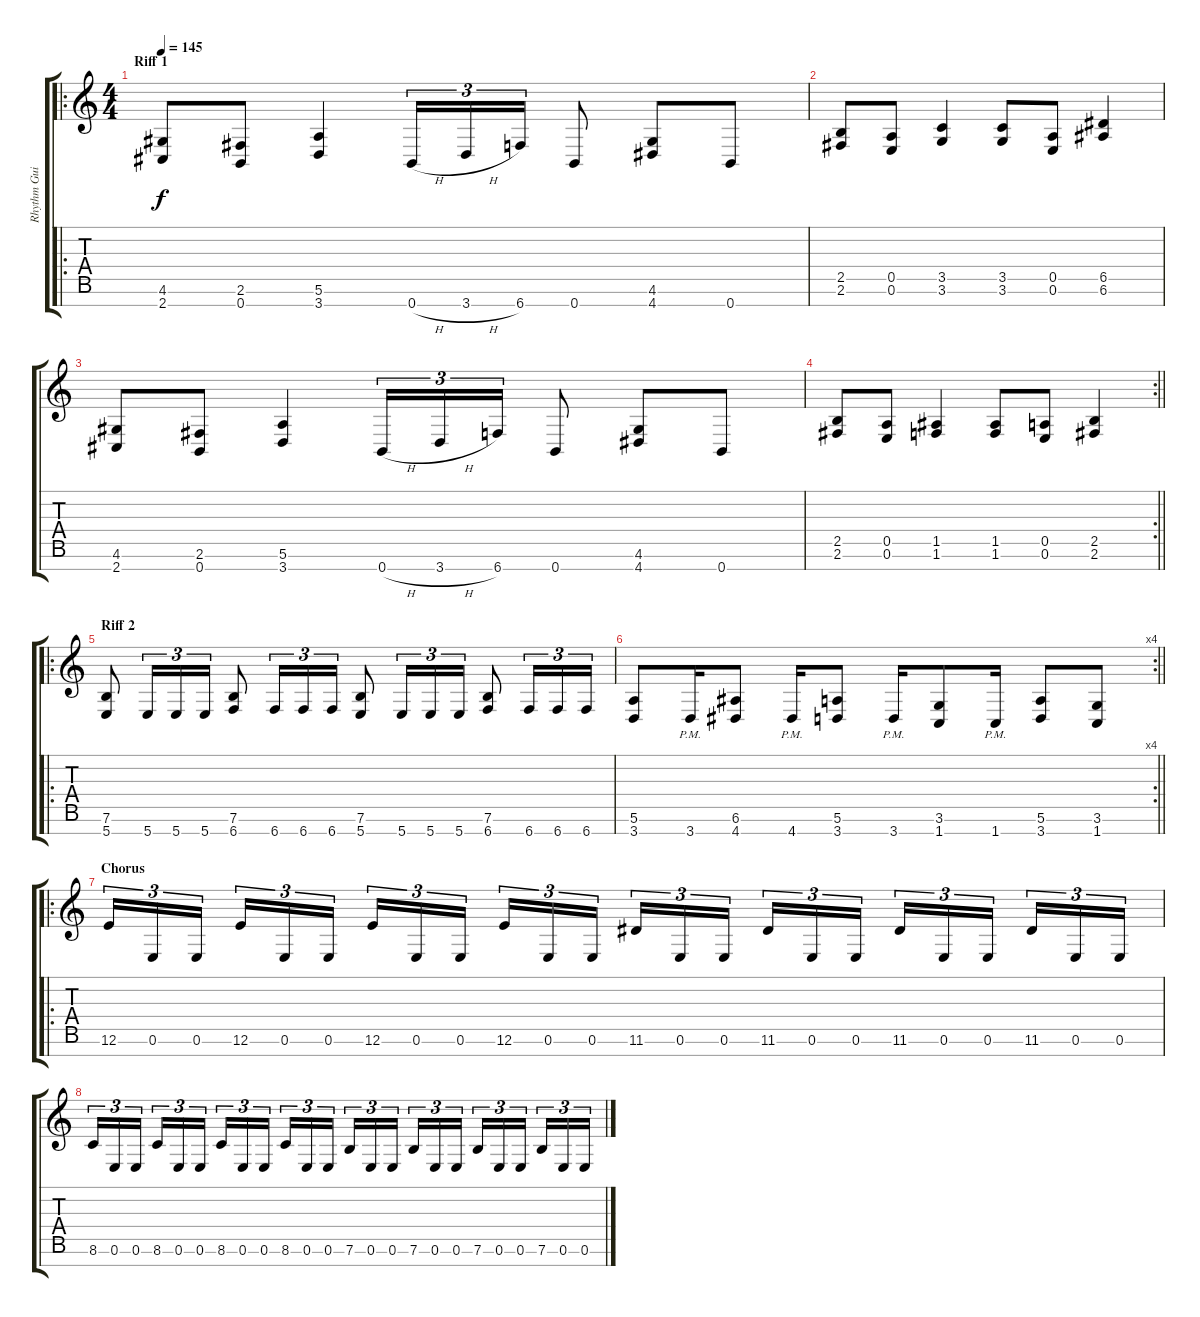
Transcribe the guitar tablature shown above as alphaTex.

\track ("Rhythm Guitar R" "Rhythm Gui") {instrument overdrivenguitar}
\staff {score tabs}
\tuning (E4 B3 G3 D3 A2 E2 B1) {hide}
\ro
\ts (4 4)
\section ("" "Riff 1")
\tempo 145
\clef g2
\ks c
(4.6 2.7).8{dy f instrument overdrivenguitar} (2.6 0.7).8 (5.6 3.7).4 0.7{h}.16{tu (3 2)} 3.7{h}.16{tu (3 2)} 6.7.16{tu (3 2)} 0.7.8 (4.6 4.7).8 0.7.8 |
(2.5 2.6).8 (0.5 0.6).8 (3.5 3.6).4 (3.5 3.6).8 (0.5 0.6).8 (6.5 6.6).4 |
(4.6 2.7).8 (2.6 0.7).8 (5.6 3.7).4 0.7{h}.16{tu (3 2)} 3.7{h}.16{tu (3 2)} 6.7.16{tu (3 2)} 0.7.8 (4.6 4.7).8 0.7.8 |
\rc 2
\barLineRight lightlight
(2.5 2.6).8 (0.5 0.6).8 (1.5 1.6).4 (1.5 1.6).8 (0.5 0.6).8 (2.5 2.6).4 |
\ro
\section ("" "Riff 2")
(7.6 5.7).8 5.7.16{tu (3 2)} 5.7.16{tu (3 2)} 5.7.16{tu (3 2)} (7.6 6.7).8 6.7.16{tu (3 2)} 6.7.16{tu (3 2)} 6.7.16{tu (3 2)} (7.6 5.7).8 5.7.16{tu (3 2)} 5.7.16{tu (3 2)} 5.7.16{tu (3 2)} (7.6 6.7).8 6.7.16{tu (3 2)} 6.7.16{tu (3 2)} 6.7.16{tu (3 2)} |
\rc 4
\barLineRight lightlight
(5.6 3.7).8 3.7{pm}.16 (6.6 4.7).8 4.7{pm}.16 (5.6 3.7).8 3.7{pm}.16 (3.6 1.7).8 1.7{pm}.16 (5.6 3.7).8 (3.6 1.7).8 |
\ro
\section ("" "Chorus")
12.6.16{tu (3 2)} 0.6.16{tu (3 2)} 0.6.16{tu (3 2)} 12.6.16{tu (3 2)} 0.6.16{tu (3 2)} 0.6.16{tu (3 2)} 12.6.16{tu (3 2)} 0.6.16{tu (3 2)} 0.6.16{tu (3 2)} 12.6.16{tu (3 2)} 0.6.16{tu (3 2)} 0.6.16{tu (3 2)} 11.6.16{tu (3 2)} 0.6.16{tu (3 2)} 0.6.16{tu (3 2)} 11.6.16{tu (3 2)} 0.6.16{tu (3 2)} 0.6.16{tu (3 2)} 11.6.16{tu (3 2)} 0.6.16{tu (3 2)} 0.6.16{tu (3 2)} 11.6.16{tu (3 2)} 0.6.16{tu (3 2)} 0.6.16{tu (3 2)} |
8.6.16{tu (3 2)} 0.6.16{tu (3 2)} 0.6.16{tu (3 2)} 8.6.16{tu (3 2)} 0.6.16{tu (3 2)} 0.6.16{tu (3 2)} 8.6.16{tu (3 2)} 0.6.16{tu (3 2)} 0.6.16{tu (3 2)} 8.6.16{tu (3 2)} 0.6.16{tu (3 2)} 0.6.16{tu (3 2)} 7.6.16{tu (3 2)} 0.6.16{tu (3 2)} 0.6.16{tu (3 2)} 7.6.16{tu (3 2)} 0.6.16{tu (3 2)} 0.6.16{tu (3 2)} 7.6.16{tu (3 2)} 0.6.16{tu (3 2)} 0.6.16{tu (3 2)} 7.6.16{tu (3 2)} 0.6.16{tu (3 2)} 0.6.16{tu (3 2)}
